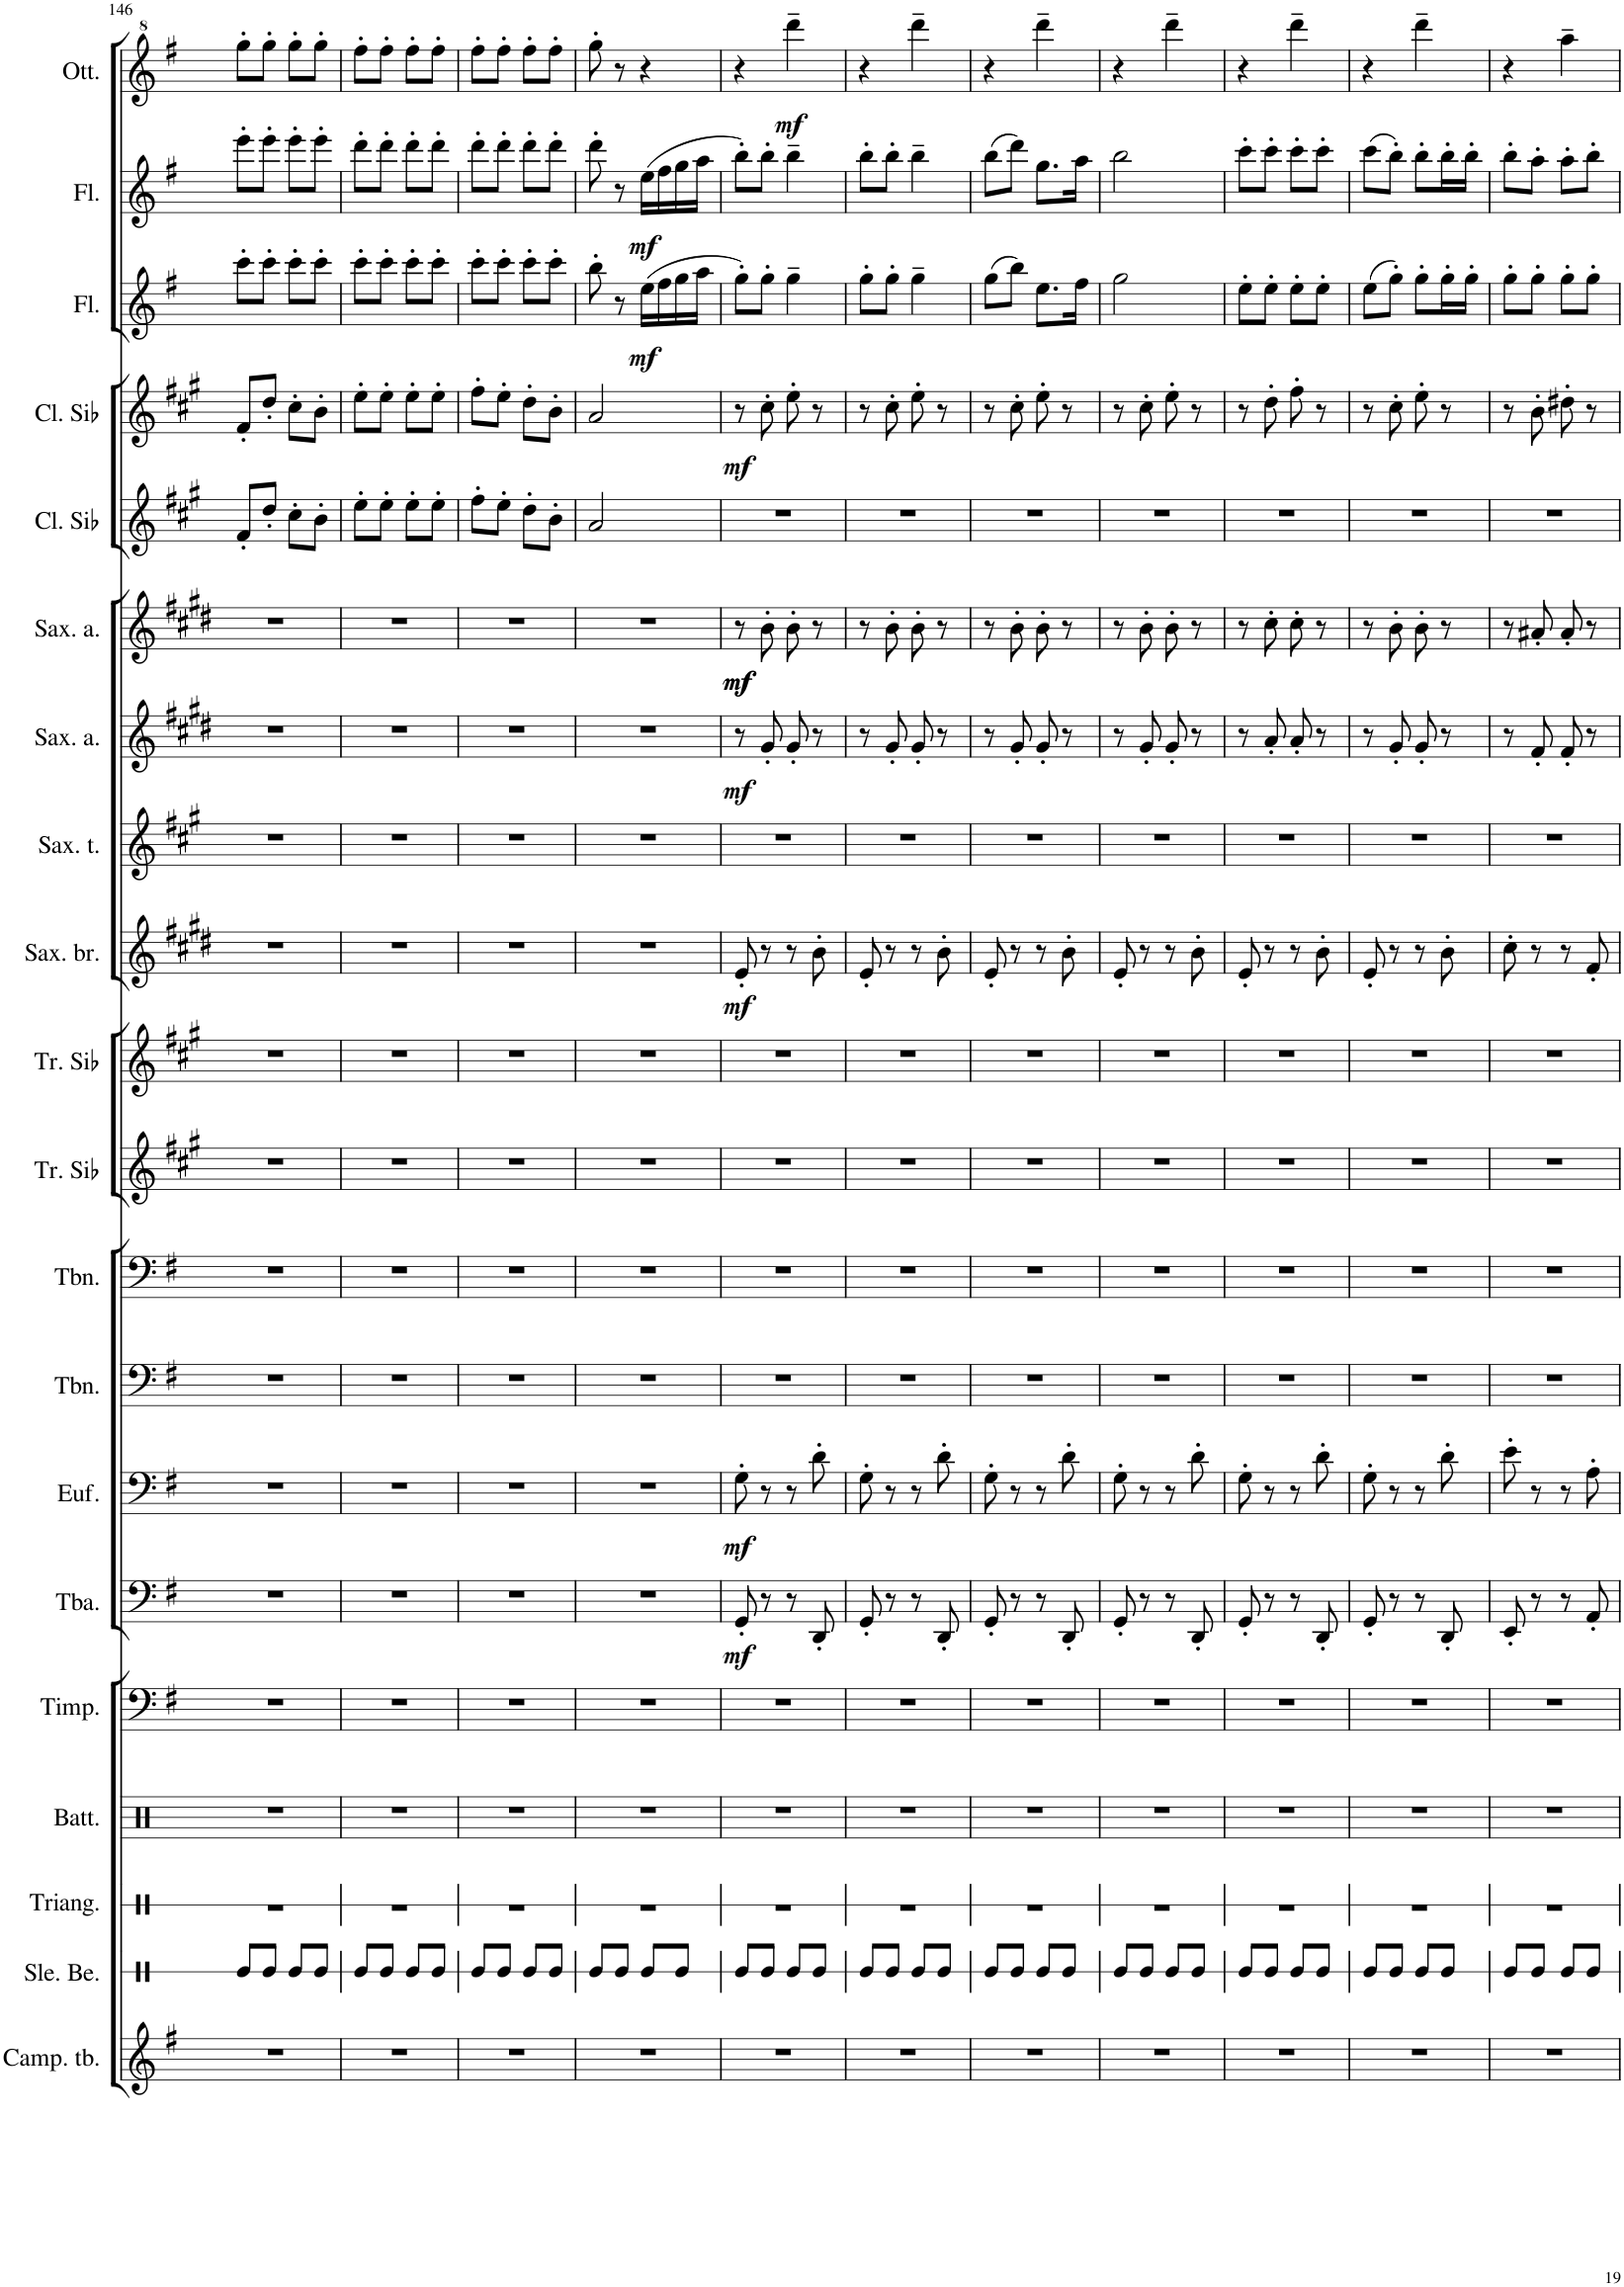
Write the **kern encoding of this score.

**kern	**kern	**kern	**kern	**kern	**kern	**dynam	**kern	**dynam	**kern	**kern	**kern	**kern	**kern	**dynam	**kern	**kern	**dynam	**kern	**dynam	**kern	**dynam	**kern	**kern	**dynam	**kern	**dynam	**kern	**dynam	**kern	**dynam	**kern	**dynam	**kern	**dynam
*part23	*part22	*part21	*part20	*part19	*part18	*part18	*part17	*part17	*part16	*part15	*part14	*part13	*part12	*part12	*part11	*part10	*part10	*part9	*part9	*part8	*part8	*part7	*part6	*part6	*part5	*part5	*part4	*part4	*part3	*part3	*part2	*part2	*part1	*part1
*staff23	*staff22	*staff21	*staff20	*staff19	*staff18	*staff18	*staff17	*staff17	*staff16	*staff15	*staff14	*staff13	*staff12	*staff12	*staff11	*staff10	*staff10	*staff9	*staff9	*staff8	*staff8	*staff7	*staff6	*staff6	*staff5	*staff5	*staff4	*staff4	*staff3	*staff3	*staff2	*staff2	*staff1	*staff1
*I"Campane Tubolari	*I"Campanelle slitta	*I"Triangolo	*I"Batteria	*I"Timpani	*I"Tuba	*	*I"Bombardino	*	*I"Trombone	*I"Trombone	*I"Tromba in Sib	*I"Tromba in Sib	*I"Sassofono baritono	*	*I"Sassofono tenore	*I"Sassofono contralto	*	*I"Sassofono contralto	*	*I"Fagotto	*	*I"Clarinetto in Sib	*I"Clarinetto in Sib	*	*I"Oboe	*	*I"Oboe	*	*I"Flauto	*	*I"Flauto	*	*I"Piccolo	*
*I'Camp. tb.	*	*I'Triang.	*I'Batt.	*I'Timp.	*I'Tba.	*	*	*	*I'Tbn.	*I'Tbn.	*I'Tr. Sib	*I'Tr. Sib	*	*	*	*	*	*	*	*I'Fag.	*	*I'Cl. Sib	*I'Cl. Sib	*	*I'Ob.	*	*I'Ob.	*	*I'Fl.	*	*I'Fl.	*	*	*
!!LO:PB:g=z
*clefG2	*clefX	*clefX	*clefX	*clefF4	*clefF4	*	*clefF4	*	*clefF4	*clefF4	*clefG2	*clefG2	*clefG2	*	*clefG2	*clefG2	*	*clefG2	*	*clefF4	*	*clefG2	*clefG2	*	*clefG2	*	*clefG2	*	*clefG2	*	*clefG2	*	*clefG^2	*
*	*	*	*	*	*	*	*	*	*	*	*Trd1c2	*Trd1c2	*Trd12c21	*	*Trd8c14	*Trd5c9	*	*Trd5c9	*	*	*	*Trd1c2	*Trd1c2	*	*	*	*	*	*	*	*	*	*Trd-7c-12	*
*k[f#]	*k[]	*k[]	*k[]	*k[f#]	*k[f#]	*	*k[f#]	*	*k[f#]	*k[f#]	*k[f#c#g#]	*k[f#c#g#]	*k[f#c#g#d#]	*	*k[f#c#g#]	*k[f#c#g#d#]	*	*k[f#c#g#d#]	*	*k[f#]	*	*k[f#c#g#]	*k[f#c#g#]	*	*k[f#]	*	*k[f#]	*	*k[f#]	*	*k[f#]	*	*k[f#]	*
*M2/4	*M2/4	*M2/4	*M2/4	*M2/4	*M2/4	*	*M2/4	*	*M2/4	*M2/4	*M2/4	*M2/4	*M2/4	*	*M2/4	*M2/4	*	*M2/4	*	*M2/4	*	*M2/4	*M2/4	*	*M2/4	*	*M2/4	*	*M2/4	*	*M2/4	*	*M2/4	*
=146	=146	=146	=146	=146	=146	=146	=146	=146	=146	=146	=146	=146	=146	=146	=146	=146	=146	=146	=146	=146	=146	=146	=146	=146	=146	=146	=146	=146	=146	=146	=146	=146	=146	=146
2r	8Re/L	2r	2r	2r	2r	.	2r	.	2r	2r	2r	2r	2r	.	2r	2r	.	2r	.	2r	.	8f#'/L	8f#'/L	.	2r	.	2r	.	8ccc'\L	.	8eee'\L	.	8ggg'\L	.
.	8Re/J	.	.	.	.	.	.	.	.	.	.	.	.	.	.	.	.	.	.	.	.	8dd'/J	8dd'/J	.	.	.	.	.	8ccc'\J	.	8eee'\J	.	8ggg'\J	.
.	8Re/L	.	.	.	.	.	.	.	.	.	.	.	.	.	.	.	.	.	.	.	.	8cc#'\L	8cc#'\L	.	.	.	.	.	8ccc'\L	.	8eee'\L	.	8ggg'\L	.
.	8Re/J	.	.	.	.	.	.	.	.	.	.	.	.	.	.	.	.	.	.	.	.	8b'\J	8b'\J	.	.	.	.	.	8ccc'\J	.	8eee'\J	.	8ggg'\J	.
=147	=147	=147	=147	=147	=147	=147	=147	=147	=147	=147	=147	=147	=147	=147	=147	=147	=147	=147	=147	=147	=147	=147	=147	=147	=147	=147	=147	=147	=147	=147	=147	=147	=147	=147
2r	8Re/L	2r	2r	2r	2r	.	2r	.	2r	2r	2r	2r	2r	.	2r	2r	.	2r	.	2r	.	8ee'\L	8ee'\L	.	2r	.	2r	.	8ccc'\L	.	8ddd'\L	.	8fff#'\L	.
.	8Re/J	.	.	.	.	.	.	.	.	.	.	.	.	.	.	.	.	.	.	.	.	8ee'\J	8ee'\J	.	.	.	.	.	8ccc'\J	.	8ddd'\J	.	8fff#'\J	.
.	8Re/L	.	.	.	.	.	.	.	.	.	.	.	.	.	.	.	.	.	.	.	.	8ee'\L	8ee'\L	.	.	.	.	.	8ccc'\L	.	8ddd'\L	.	8fff#'\L	.
.	8Re/J	.	.	.	.	.	.	.	.	.	.	.	.	.	.	.	.	.	.	.	.	8ee'\J	8ee'\J	.	.	.	.	.	8ccc'\J	.	8ddd'\J	.	8fff#'\J	.
=148	=148	=148	=148	=148	=148	=148	=148	=148	=148	=148	=148	=148	=148	=148	=148	=148	=148	=148	=148	=148	=148	=148	=148	=148	=148	=148	=148	=148	=148	=148	=148	=148	=148	=148
2r	8Re/L	2r	2r	2r	2r	.	2r	.	2r	2r	2r	2r	2r	.	2r	2r	.	2r	.	2r	.	8ff#'\L	8ff#'\L	.	2r	.	2r	.	8ccc'\L	.	8ddd'\L	.	8fff#'\L	.
.	8Re/J	.	.	.	.	.	.	.	.	.	.	.	.	.	.	.	.	.	.	.	.	8ee'\J	8ee'\J	.	.	.	.	.	8ccc'\J	.	8ddd'\J	.	8fff#'\J	.
.	8Re/L	.	.	.	.	.	.	.	.	.	.	.	.	.	.	.	.	.	.	.	.	8dd'\L	8dd'\L	.	.	.	.	.	8ccc'\L	.	8ddd'\L	.	8fff#'\L	.
.	8Re/J	.	.	.	.	.	.	.	.	.	.	.	.	.	.	.	.	.	.	.	.	8b'\J	8b'\J	.	.	.	.	.	8ccc'\J	.	8ddd'\J	.	8fff#'\J	.
=149	=149	=149	=149	=149	=149	=149	=149	=149	=149	=149	=149	=149	=149	=149	=149	=149	=149	=149	=149	=149	=149	=149	=149	=149	=149	=149	=149	=149	=149	=149	=149	=149	=149	=149
2r	8Re/L	2r	2r	2r	2r	.	2r	.	2r	2r	2r	2r	2r	.	2r	2r	.	2r	.	2r	.	2a/	2a/	.	4r	.	4r	.	8bb'\	.	8ddd'\	.	8ggg'\	.
.	8Re/J	.	.	.	.	.	.	.	.	.	.	.	.	.	.	.	.	.	.	.	.	.	.	.	.	.	.	.	8r	.	8r	.	8r	.
!	!	!	!	!	!	!	!	!	!	!	!	!	!	!	!	!	!	!	!	!	!	!	!	!	!	!LO:DY:b	!	!LO:DY:b	!	!LO:DY:b	!	!LO:DY:b	!	!
.	8Re/L	.	.	.	.	.	.	.	.	.	.	.	.	.	.	.	.	.	.	.	.	.	.	.	(16ee\LL	mf	(16ee\LL	mf	(16ee\LL	mf	(16ee\LL	mf	4r	.
.	.	.	.	.	.	.	.	.	.	.	.	.	.	.	.	.	.	.	.	.	.	.	.	.	16ff#\J	.	16ff#\J	.	16ff#\	.	16ff#\	.	.	.
.	8Re/J	.	.	.	.	.	.	.	.	.	.	.	.	.	.	.	.	.	.	.	.	.	.	.	16gg\L	.	16gg\L	.	16gg\	.	16gg\	.	.	.
.	.	.	.	.	.	.	.	.	.	.	.	.	.	.	.	.	.	.	.	.	.	.	.	.	16aa\JJ	.	16aa\JJ	.	16aa\JJ	.	16aa\JJ	.	.	.
=150	=150	=150	=150	=150	=150	=150	=150	=150	=150	=150	=150	=150	=150	=150	=150	=150	=150	=150	=150	=150	=150	=150	=150	=150	=150	=150	=150	=150	=150	=150	=150	=150	=150	=150
!	!	!	!	!	!	!LO:DY:b	!	!LO:DY:b	!	!	!	!	!	!LO:DY:b	!	!	!LO:DY:b	!	!LO:DY:b	!	!	!	!	!	!	!	!	!	!	!	!	!	!	!
!	!	!	!	!	!	!	!	!	!	!	!	!	!	!	!	!	!	!	!LO:DY:n=1:b	!	!LO:DY:b	!	!	!LO:DY:b	!	!	!	!	!	!	!	!	!	!
2r	8Re/L	2r	2r	2r	8GG'/	mf	8G'\	mf	2r	2r	2r	2r	8e'/	mf	2r	8r	mf	8r	mf mf	8g'	mf	2r	8r	mf	8gg'\L)	.	8bb'\L)	.	8gg'\L)	.	8bb'\L)	.	4r	.
.	8Re/J	.	.	.	8r	.	8r	.	.	.	.	.	8r	.	.	8g#'/	.	8b'\	.	8r	.	.	8cc#'\	.	8gg'\J	.	8bb'\J	.	8gg'\J	.	8bb'\J	.	.	.
!	!	!	!	!	!	!	!	!	!	!	!	!	!	!	!	!	!	!	!	!	!	!	!	!	!	!	!	!	!	!	!	!	!	!LO:DY:b
.	8Re/L	.	.	.	8r	.	8r	.	.	.	.	.	8r	.	.	8g#'/	.	8b'\	.	8r	.	.	8ee'\	.	4gg	.	4bb	.	4gg~\	.	4bb~\	.	4dddd~\	mf
.	8Re/J	.	.	.	8DD'/	.	8d'\	.	.	.	.	.	8b'\	.	.	8r	.	8r	.	8d'	.	.	8r	.	.	.	.	.	.	.	.	.	.	.
=151	=151	=151	=151	=151	=151	=151	=151	=151	=151	=151	=151	=151	=151	=151	=151	=151	=151	=151	=151	=151	=151	=151	=151	=151	=151	=151	=151	=151	=151	=151	=151	=151	=151	=151
2r	8Re/L	2r	2r	2r	8GG'/	.	8G'\	.	2r	2r	2r	2r	8e'/	.	2r	8r	.	8r	.	8g'	.	2r	8r	.	8gg'\L	.	8bb'\L	.	8gg'\L	.	8bb'\L	.	4r	.
.	8Re/J	.	.	.	8r	.	8r	.	.	.	.	.	8r	.	.	8g#'/	.	8b'\	.	8r	.	.	8cc#'\	.	8gg'\J	.	8bb'\J	.	8gg'\J	.	8bb'\J	.	.	.
.	8Re/L	.	.	.	8r	.	8r	.	.	.	.	.	8r	.	.	8g#'/	.	8b'\	.	8r	.	.	8ee'\	.	4gg	.	4bb	.	4gg~\	.	4bb~\	.	4dddd~\	.
.	8Re/J	.	.	.	8DD'/	.	8d'\	.	.	.	.	.	8b'\	.	.	8r	.	8r	.	8d'	.	.	8r	.	.	.	.	.	.	.	.	.	.	.
=152	=152	=152	=152	=152	=152	=152	=152	=152	=152	=152	=152	=152	=152	=152	=152	=152	=152	=152	=152	=152	=152	=152	=152	=152	=152	=152	=152	=152	=152	=152	=152	=152	=152	=152
2r	8Re/L	2r	2r	2r	8GG'/	.	8G'\	.	2r	2r	2r	2r	8e'/	.	2r	8r	.	8r	.	8g'	.	2r	8r	.	(8gg\L	.	(8bb\L	.	(8gg\L	.	(8bb\L	.	4r	.
.	8Re/J	.	.	.	8r	.	8r	.	.	.	.	.	8r	.	.	8g#'/	.	8b'\	.	8r	.	.	8cc#'\	.	8bb\J)	.	8ddd\J)	.	8bb\J)	.	8ddd\J)	.	.	.
.	8Re/L	.	.	.	8r	.	8r	.	.	.	.	.	8r	.	.	8g#'/	.	8b'\	.	8r	.	.	8ee'\	.	8.ee\L	.	8.gg\L	.	8.ee\L	.	8.gg\L	.	4dddd~\	.
.	8Re/J	.	.	.	8DD'/	.	8d'\	.	.	.	.	.	8b'\	.	.	8r	.	8r	.	8d'	.	.	8r	.	.	.	.	.	.	.	.	.	.	.
.	.	.	.	.	.	.	.	.	.	.	.	.	.	.	.	.	.	.	.	.	.	.	.	.	16ff#\Jk	.	16aa\Jk	.	16ff#\Jk	.	16aa\Jk	.	.	.
=153	=153	=153	=153	=153	=153	=153	=153	=153	=153	=153	=153	=153	=153	=153	=153	=153	=153	=153	=153	=153	=153	=153	=153	=153	=153	=153	=153	=153	=153	=153	=153	=153	=153	=153
2r	8Re/L	2r	2r	2r	8GG'/	.	8G'\	.	2r	2r	2r	2r	8e'/	.	2r	8r	.	8r	.	8g'	.	2r	8r	.	2gg	.	2bb	.	2gg\	.	2bb\	.	4r	.
.	8Re/J	.	.	.	8r	.	8r	.	.	.	.	.	8r	.	.	8g#'/	.	8b'\	.	8r	.	.	8cc#'\	.	.	.	.	.	.	.	.	.	.	.
.	8Re/L	.	.	.	8r	.	8r	.	.	.	.	.	8r	.	.	8g#'/	.	8b'\	.	8r	.	.	8ee'\	.	.	.	.	.	.	.	.	.	4dddd~\	.
.	8Re/J	.	.	.	8DD'/	.	8d'\	.	.	.	.	.	8b'\	.	.	8r	.	8r	.	8d'	.	.	8r	.	.	.	.	.	.	.	.	.	.	.
=154	=154	=154	=154	=154	=154	=154	=154	=154	=154	=154	=154	=154	=154	=154	=154	=154	=154	=154	=154	=154	=154	=154	=154	=154	=154	=154	=154	=154	=154	=154	=154	=154	=154	=154
2r	8Re/L	2r	2r	2r	8GG'/	.	8G'\	.	2r	2r	2r	2r	8e'/	.	2r	8r	.	8r	.	8g'	.	2r	8r	.	8ee'\L	.	8ccc'\L	.	8ee'\L	.	8ccc'\L	.	4r	.
.	8Re/J	.	.	.	8r	.	8r	.	.	.	.	.	8r	.	.	8a'/	.	8cc#'\	.	8r	.	.	8dd'\	.	8ee'\J	.	8ccc'\J	.	8ee'\J	.	8ccc'\J	.	.	.
.	8Re/L	.	.	.	8r	.	8r	.	.	.	.	.	8r	.	.	8a'/	.	8cc#'\	.	8r	.	.	8ff#'\	.	8ee'\L	.	8ccc'\L	.	8ee'\L	.	8ccc'\L	.	4dddd~\	.
.	8Re/J	.	.	.	8DD'/	.	8d'\	.	.	.	.	.	8b'\	.	.	8r	.	8r	.	8d'	.	.	8r	.	8ee'\J	.	8ccc'\J	.	8ee'\J	.	8ccc'\J	.	.	.
=155	=155	=155	=155	=155	=155	=155	=155	=155	=155	=155	=155	=155	=155	=155	=155	=155	=155	=155	=155	=155	=155	=155	=155	=155	=155	=155	=155	=155	=155	=155	=155	=155	=155	=155
2r	8Re/L	2r	2r	2r	8GG'/	.	8G'\	.	2r	2r	2r	2r	8e'/	.	2r	8r	.	8r	.	8g'	.	2r	8r	.	(8ee\L	.	(8ccc\L	.	(8ee\L	.	(8ccc\L	.	4r	.
.	8Re/J	.	.	.	8r	.	8r	.	.	.	.	.	8r	.	.	8g#'/	.	8b'\	.	8r	.	.	8cc#'\	.	8gg\J)	.	8bb\J)	.	8gg'\J)	.	8bb'\J)	.	.	.
.	8Re/L	.	.	.	8r	.	8r	.	.	.	.	.	8r	.	.	8g#'/	.	8b'\	.	8r	.	.	8ee'\	.	8gg'\L	.	8bb'\L	.	8gg'\L	.	8bb'\L	.	4dddd~\	.
.	8Re/J	.	.	.	8DD'/	.	8d'\	.	.	.	.	.	8b'\	.	.	8r	.	8r	.	8d'	.	.	8r	.	16gg'\L	.	16bb'\L	.	16gg'\L	.	16bb'\L	.	.	.
.	.	.	.	.	.	.	.	.	.	.	.	.	.	.	.	.	.	.	.	.	.	.	.	.	16gg'\JJ	.	16bb'\JJ	.	16gg'\JJ	.	16bb'\JJ	.	.	.
=156	=156	=156	=156	=156	=156	=156	=156	=156	=156	=156	=156	=156	=156	=156	=156	=156	=156	=156	=156	=156	=156	=156	=156	=156	=156	=156	=156	=156	=156	=156	=156	=156	=156	=156
2r	8Re/L	2r	2r	2r	8EE'/	.	8e'\	.	2r	2r	2r	2r	8cc#'\	.	2r	8r	.	8r	.	8e'	.	2r	8r	.	8gg'\L	.	8bb'\L	.	8gg'\L	.	8bb'\L	.	4r	.
.	8Re/J	.	.	.	8r	.	8r	.	.	.	.	.	8r	.	.	8f#'/	.	8a#X'/	.	8r	.	.	8b'\	.	8gg'\J	.	8aa'\J	.	8gg'\J	.	8aa'\J	.	.	.
.	8Re/L	.	.	.	8r	.	8r	.	.	.	.	.	8r	.	.	8f#'/	.	8a#'/	.	8r	.	.	8dd#X'\	.	8gg'\L	.	8aa'\L	.	8gg'\L	.	8aa'\L	.	4aaa~\	.
.	8Re/J	.	.	.	8AA'/	.	8A'\	.	.	.	.	.	8f#'/	.	.	8r	.	8r	.	8a'	.	.	8r	.	8gg'\J	.	8bb'\J	.	8gg'\J	.	8bb'\J	.	.	.
=	=	=	=	=	=	=	=	=	=	=	=	=	=	=	=	=	=	=	=	=	=	=	=	=	=	=	=	=	=	=	=	=	=	=
*-	*-	*-	*-	*-	*-	*-	*-	*-	*-	*-	*-	*-	*-	*-	*-	*-	*-	*-	*-	*-	*-	*-	*-	*-	*-	*-	*-	*-	*-	*-	*-	*-	*-	*-
